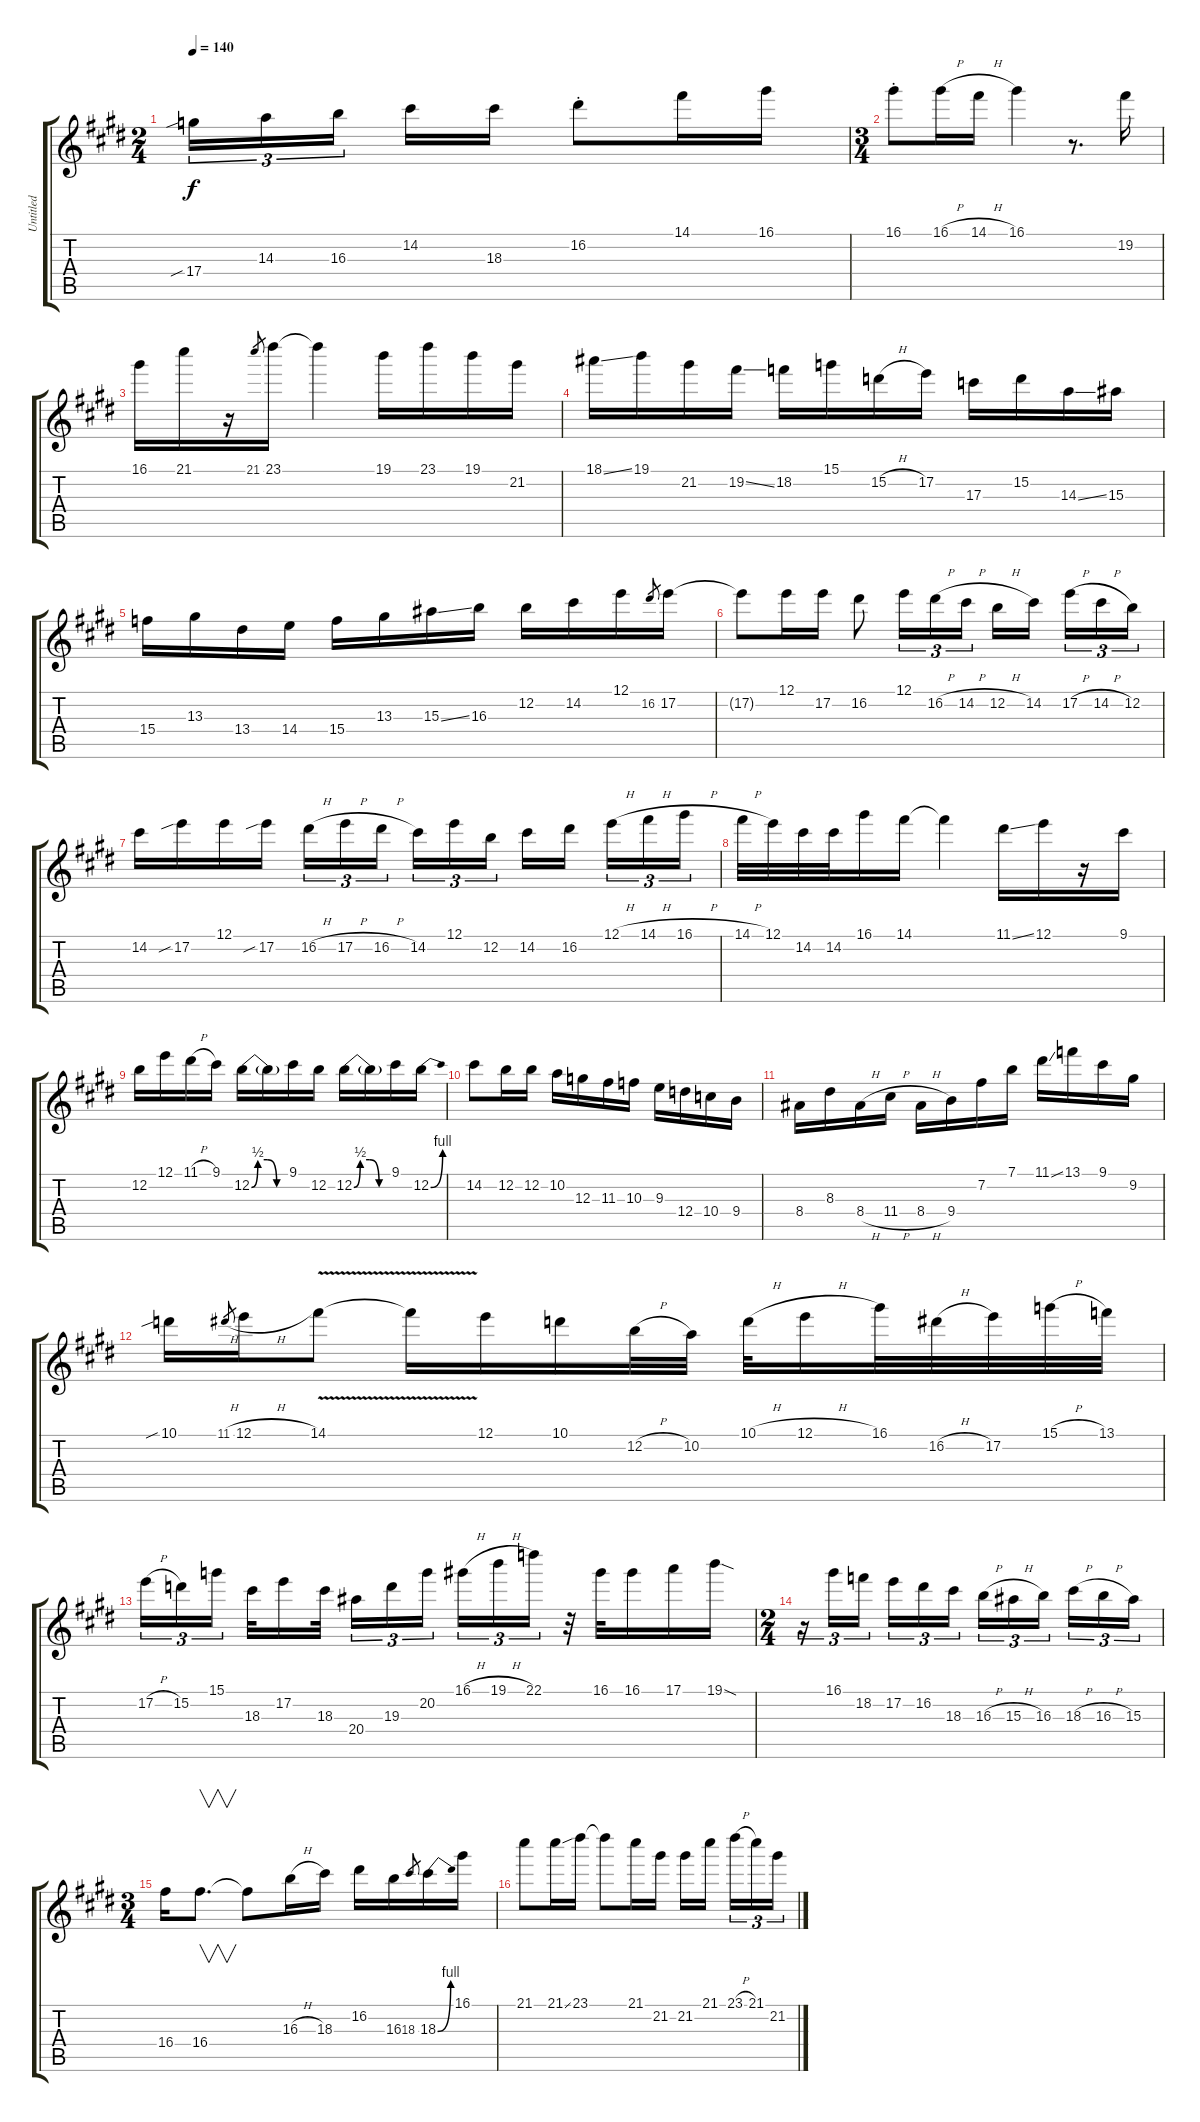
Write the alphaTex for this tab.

\track ("Untitled" "Untitled") {instrument distortionguitar}
\staff {score tabs}
\tuning (E4 B3 G3 D3 A2 E2) {hide}
\ts (2 4)
\tempo 140
\clef g2
\ks e
17.4{sib}.16{tu (3 2) dy f} 14.3.16{tu (3 2)} 16.3.16{tu (3 2) beam splitsecondary} 14.2.16 18.3.16 16.2{st}.8 14.1.16 16.1.16 |
\ts (3 4)
\ks c#minor
16.1{st}.8 16.1{h}.16 14.1{h}.16 16.1.4 r.8{d} 19.2.16 |
16.1.16 21.1.16 r.16 21.1.8{gr} 23.1.16 23.1{t}.4 19.1.16 23.1.16 19.1.16 21.2.16 |
\ks e
18.1{ss}.16 19.1.16 21.2.16 19.2{ss}.16 18.2.16 15.1.16 15.2{h}.16 17.2.16 17.3.16 15.2.16 14.3{ss}.16 15.3.16 |
\ks c#minor
15.4.16 13.3.16 13.4.16 14.4.16 15.4.16 13.3.16 15.3{ss}.16 16.3.16 12.2.16 14.2.16 12.1.16 16.2.8{gr} 17.2.16 |
17.2{t}.8 12.1.16 17.2.16 16.2.8 12.1.16{tu (3 2)} 16.2{h}.16{tu (3 2)} 14.2{h}.16{tu (3 2)} 12.2{h}.16 14.2.16{beam splitsecondary} 17.2{h}.16{tu (3 2)} 14.2{h}.16{tu (3 2)} 12.2.16{tu (3 2)} |
\ks e
14.2.16 17.2{sib}.16 12.1.16 17.2{sib}.16 16.2{h}.16{tu (3 2)} 17.2{h}.16{tu (3 2)} 16.2{h}.16{tu (3 2) beam splitsecondary} 14.2.16{tu (3 2)} 12.1.16{tu (3 2)} 12.2.16{tu (3 2)} 14.2.16 16.2.16{beam splitsecondary} 12.1{h}.16{tu (3 2)} 14.1{h}.16{tu (3 2)} 16.1{h}.16{tu (3 2)} |
\ks c#minor
14.1{h}.32 12.1.32 14.2.32 14.2.32 16.1.16 14.1.16 14.1{t}.4 11.1{ss}.16 12.1.16 r.16 9.1.16 |
12.2.16 12.1.16 11.1{h}.16 9.1.16 12.2{be (custom 0 0 10 2 25 2 40 0 60 0)}.16 12.2{t}.16 9.1.16 12.2.16 12.2{be (custom 0 0 10 2 25 2 40 0 60 0)}.16 12.2{t}.16 9.1.16 12.2{be (bend 0 0 60 4)}.16 |
\ks e
14.2.8 12.2.16 12.2.16 10.2.16 12.3.16 11.3.16 10.3.16 9.3.16 12.4.16 10.4.16 9.4.16 |
\ks c#minor
8.4.16 8.3.16 8.4{h}.16 11.4{h}.16 8.4{h}.16 9.4.16 7.2.16 7.1.16 11.1{ss}.16 13.1.16 9.1.16 9.2.16 |
10.1{sib}.16 11.1{h}.8{gr} 12.1{h}.16 14.1{v}.8 14.1{v t}.16 12.1.16 10.1.16 12.2{h}.32 10.2.32 10.1{h}.32 12.1{h}.16 16.1.32 16.2{h}.32 17.2.32 15.1{h}.32 13.1.32 |
\ks e
17.2{h}.16{tu (3 2)} 15.2.16{tu (3 2)} 15.1.16{tu (3 2) beam splitsecondary} 18.3.32 17.2.16 18.3.32 20.4.16{tu (3 2)} 19.3.16{tu (3 2)} 20.2.16{tu (3 2) beam splitsecondary} 16.1{h}.16{tu (3 2)} 19.1{h}.16{tu (3 2)} 22.1.16{tu (3 2)} r.32 16.1.32 16.1.16 17.1.16 19.1{sod}.16 |
\ts (2 4)
\ks c#minor
r.16{tu (3 2)} 16.1.16{tu (3 2)} 18.2.16{tu (3 2) beam splitsecondary} 17.2.16{tu (3 2)} 16.2.16{tu (3 2)} 18.3.16{tu (3 2)} 16.3{h}.16{tu (3 2)} 15.3{h}.16{tu (3 2)} 16.3.16{tu (3 2) beam splitsecondary} 18.3{h}.16{tu (3 2)} 16.3{h}.16{tu (3 2)} 15.3.16{tu (3 2)} |
\ts (3 4)
\ks e
16.4.16 16.4.8{v d} 16.4{t}.8 16.3{h}.16 18.3.16 16.2.16 16.3.16 18.3.8{gr} 18.3{be (bend 0 0 60 4)}.16 16.1.16 |
\ks c#minor
21.1.8 21.1{ss}.16 23.1.16 23.1{t}.8 21.1.16 21.2.16 21.2.16 21.1.16{beam splitsecondary} 23.1{h}.16{tu (3 2)} 21.1.16{tu (3 2)} 21.2{ss}.16{tu (3 2)}
